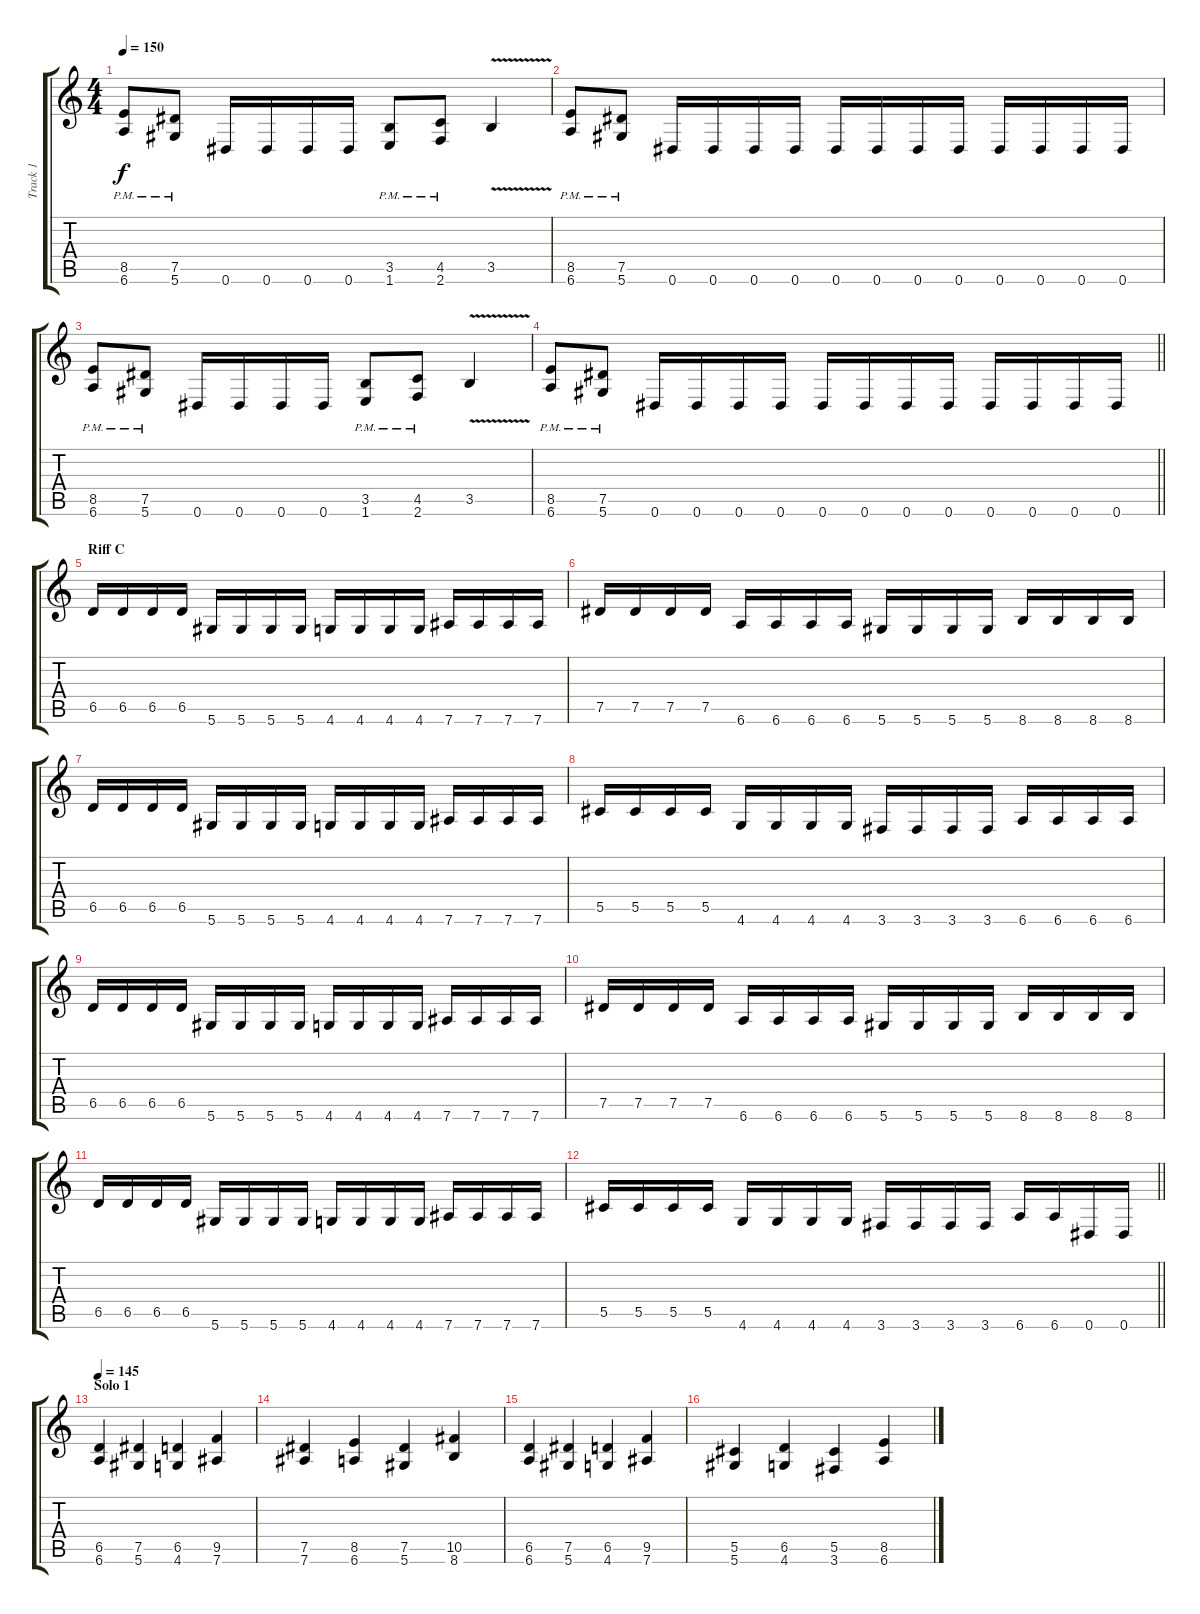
\track ("Track 1" "Track 1") {instrument distortionguitar}
\staff {score tabs}
\tuning (Eb4 Bb3 Gb3 Db3 Ab2 Eb2) {hide}
\ts (4 4)
\tempo 150
\clef g2
\ks c
(8.5{pm} 6.6{pm}).8{dy f} (7.5{pm} 5.6{pm}).8 0.6.16 0.6.16 0.6.16 0.6.16 (3.5{pm} 1.6{pm}).8 (4.5{pm} 2.6{pm}).8 3.5{v}.4 |
(8.5{pm} 6.6{pm}).8 (7.5{pm} 5.6{pm}).8 0.6.16 0.6.16 0.6.16 0.6.16 0.6.16 0.6.16 0.6.16 0.6.16 0.6.16 0.6.16 0.6.16 0.6.16 |
(8.5{pm} 6.6{pm}).8 (7.5{pm} 5.6{pm}).8 0.6.16 0.6.16 0.6.16 0.6.16 (3.5{pm} 1.6{pm}).8 (4.5{pm} 2.6{pm}).8 3.5{v}.4 |
\barLineRight lightlight
(8.5{pm} 6.6{pm}).8 (7.5{pm} 5.6{pm}).8 0.6.16 0.6.16 0.6.16 0.6.16 0.6.16 0.6.16 0.6.16 0.6.16 0.6.16 0.6.16 0.6.16 0.6.16 |
\section ("" "Riff C")
6.5.16 6.5.16 6.5.16 6.5.16 5.6.16 5.6.16 5.6.16 5.6.16 4.6.16 4.6.16 4.6.16 4.6.16 7.6.16 7.6.16 7.6.16 7.6.16 |
7.5.16 7.5.16 7.5.16 7.5.16 6.6.16 6.6.16 6.6.16 6.6.16 5.6.16 5.6.16 5.6.16 5.6.16 8.6.16 8.6.16 8.6.16 8.6.16 |
6.5.16 6.5.16 6.5.16 6.5.16 5.6.16 5.6.16 5.6.16 5.6.16 4.6.16 4.6.16 4.6.16 4.6.16 7.6.16 7.6.16 7.6.16 7.6.16 |
5.5.16 5.5.16 5.5.16 5.5.16 4.6.16 4.6.16 4.6.16 4.6.16 3.6.16 3.6.16 3.6.16 3.6.16 6.6.16 6.6.16 6.6.16 6.6.16 |
6.5.16 6.5.16 6.5.16 6.5.16 5.6.16 5.6.16 5.6.16 5.6.16 4.6.16 4.6.16 4.6.16 4.6.16 7.6.16 7.6.16 7.6.16 7.6.16 |
7.5.16 7.5.16 7.5.16 7.5.16 6.6.16 6.6.16 6.6.16 6.6.16 5.6.16 5.6.16 5.6.16 5.6.16 8.6.16 8.6.16 8.6.16 8.6.16 |
6.5.16 6.5.16 6.5.16 6.5.16 5.6.16 5.6.16 5.6.16 5.6.16 4.6.16 4.6.16 4.6.16 4.6.16 7.6.16 7.6.16 7.6.16 7.6.16 |
\barLineRight lightlight
5.5.16 5.5.16 5.5.16 5.5.16 4.6.16 4.6.16 4.6.16 4.6.16 3.6.16 3.6.16 3.6.16 3.6.16 6.6.16 6.6.16 0.6.16 0.6.16 |
\section ("" "Solo 1")
\tempo 145
(6.5 6.6).4 (7.5 5.6).4 (6.5 4.6).4 (9.5 7.6).4 |
(7.5 7.6).4 (8.5 6.6).4 (7.5 5.6).4 (10.5 8.6).4 |
(6.5 6.6).4 (7.5 5.6).4 (6.5 4.6).4 (9.5 7.6).4 |
(5.5 5.6).4 (6.5 4.6).4 (5.5 3.6).4 (8.5 6.6).4
